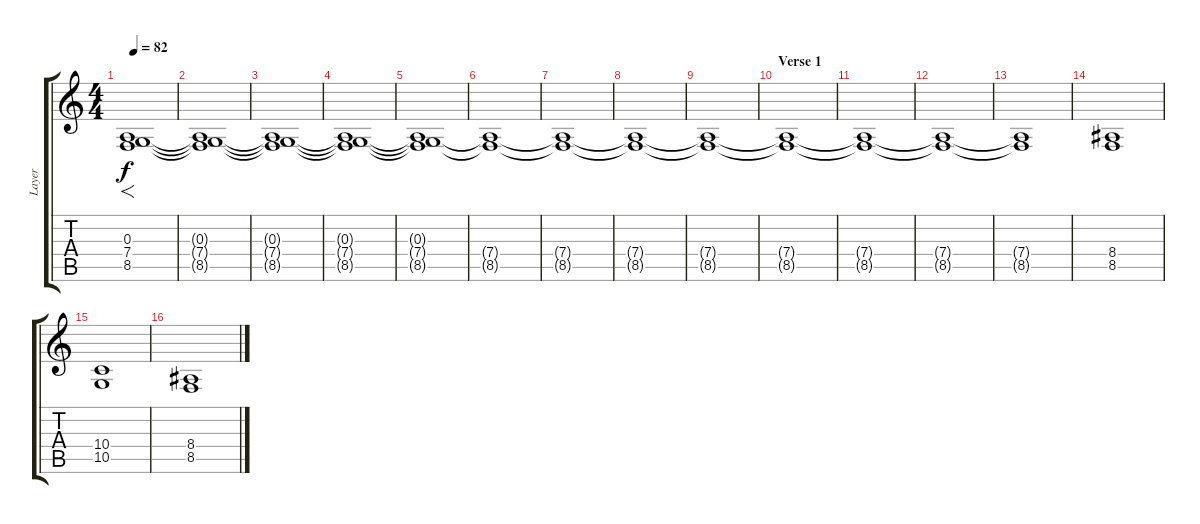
\track ("Layer" "Layer") {instrument synthstrings1}
\staff {score tabs}
\tuning (E4 B3 G3 D3 A2 E2) {hide}
\ts (4 4)
\tempo 82
\clef g2
\ks c
(0.3 7.4 8.5).1{f dy f instrument synthstrings1} |
(0.3{t} 7.4{t} 8.5{t}).1 |
(0.3{t} 7.4{t} 8.5{t}).1 |
(0.3{t} 7.4{t} 8.5{t}).1 |
(0.3{t} 7.4{t} 8.5{t}).1 |
(7.4{t} 8.5{t}).1 |
(7.4{t} 8.5{t}).1 |
(7.4{t} 8.5{t}).1 |
(7.4{t} 8.5{t}).1 |
\section ("" "Verse 1")
(7.4{t} 8.5{t}).1 |
(7.4{t} 8.5{t}).1 |
(7.4{t} 8.5{t}).1 |
(7.4{t} 8.5{t}).1 |
(8.4 8.5).1 |
(10.4 10.5).1 |
(8.4 8.5).1
